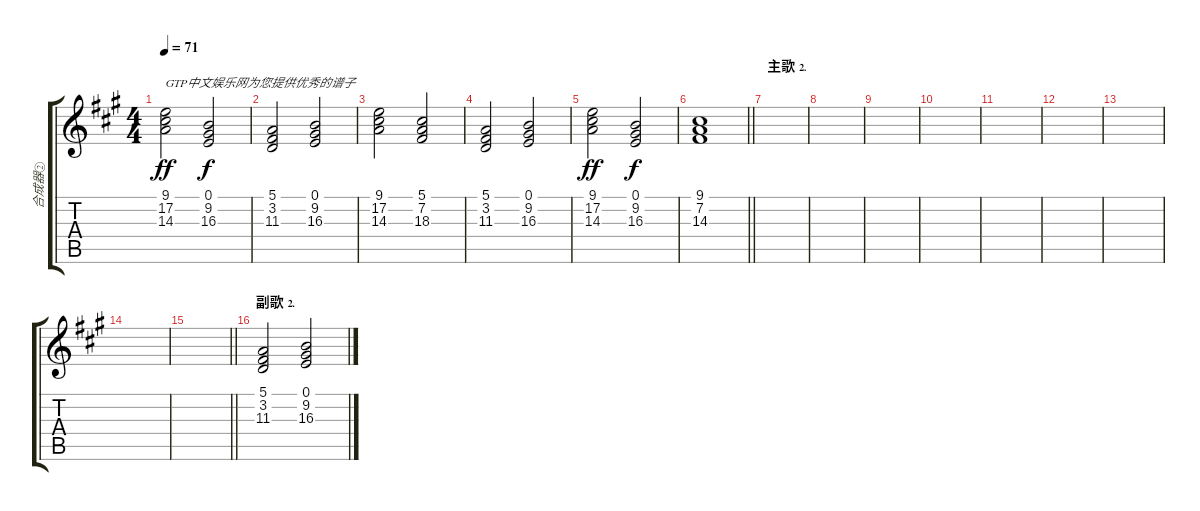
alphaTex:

\track ("合成器②" "合成器②") {instrument synthstrings2}
\staff {score tabs}
\tuning (E4 B3 G3 D3 A2 E2) {hide}
\ts (4 4)
\tempo 71
\clef g2
\ks a
(9.1 17.2 14.3).2{txt "GTP中文娱乐网为您提供优秀的谱子" dy ff} (0.1 9.2 16.3).2{dy f} |
(5.1 3.2 11.3).2 (0.1 9.2 16.3).2 |
(9.1 17.2 14.3).2 (5.1 7.2 18.3).2 |
(5.1 3.2 11.3).2 (0.1 9.2 16.3).2 |
(9.1 17.2 14.3).2{dy ff} (0.1 9.2 16.3).2{dy f} |
\barLineRight lightlight
(9.1 7.2 14.3).1 |
\section ("" "主歌⒉")
|
|
|
|
|
|
|
|
\barLineRight lightlight
|
\section ("" "副歌⒉")
(5.1 3.2 11.3).2 (0.1 9.2 16.3).2
